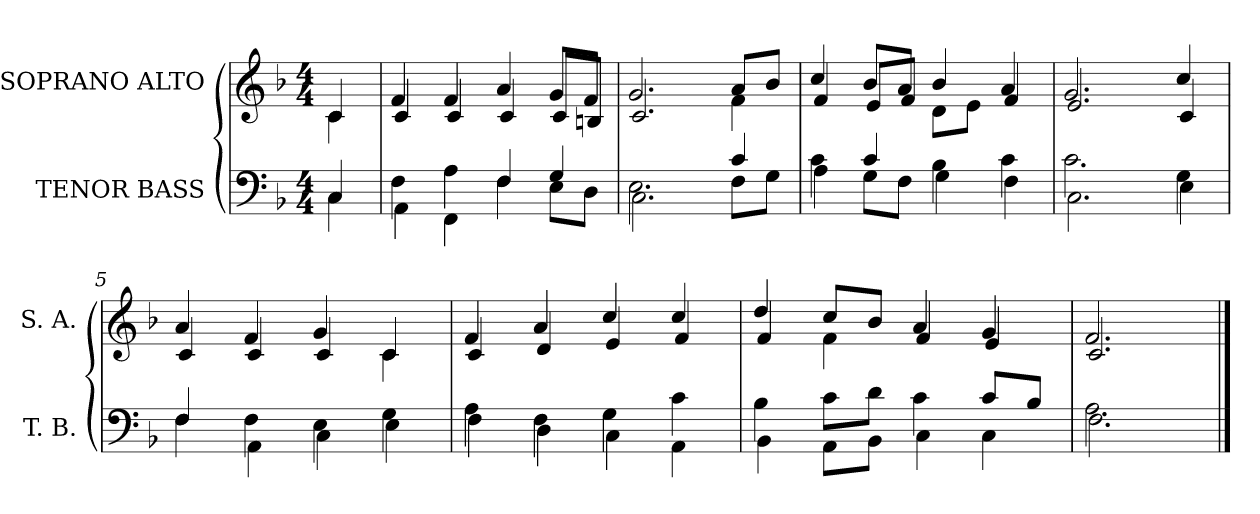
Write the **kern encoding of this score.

**kern	**kern
*part2	*part1
*staff2	*staff1
*I"TENOR BASS	*I"SOPRANO ALTO
*I'T. B.	*I'S. A.
!!LO:PB:g=z
*clefF4	*clefG2
*k[b-]	*k[b-]
*F:	*F:
*M4/4	*M4/4
=	=
*^	*^
4Ci/	4Ci\	4ci/	4ci\
=	=	=	=
4Fi\	4AAi\	4fi/	4ci/
4Ai\	4FFi\	4fi/	4ci/
4Fi/	4Fi\	4ai/	4ci/
4Gi/	8Ei\L	8gi/L	8ci/L
.	8Di\J	8fi/J	8Bni/J
=1	=1	=1	=1
2.Ei\	2.Ci\	2.gi/	2.ci/
4ci/	8Fi\L	8ai/L	4fi\
.	8Gi\J	8b-i/J	.
=2	=2	=2	=2
4ci\	4Ai\	4cci/	4fi/
4ci/	8Gi\L	8b-i/L	8ei/L
.	8Fi\J	8ai/J	8fi/J
4B-i\	4Gi\	4b-i/	8di\L
.	.	.	8ei\J
4ci\	4Fi\	4ai/	4fi/
=3	=3	=3	=3
2.ci\	2.Ci\	2.gi/	2.ei/
!!LO:LB:g=z	!!
=4-	=4-	=4-	=4-
4Gi\	4Ei\	4cci/	4ci/
=5	=5	=5	=5
4Fi/	4Fi\	4ai/	4ci/
4Fi\	4AAi\	4fi/	4ci/
4Ei\	4Ci\	4gi/	4ci/
4Gi\	4Ei\	4ci/	4ci\
=6	=6	=6	=6
4Ai\	4Fi\	4fi/	4ci/
4Fi\	4Di\	4ai/	4di/
4Gi\	4Ci\	4cci/	4ei/
4ci\	4AAi\	4cci/	4fi/
=7	=7	=7	=7
4B-i\	4BB-i\	4ddi/	4fi/
8ci\L	8AAi\L	8cci/L	4fi\
8di\J	8BB-i\J	8b-i/J	.
4ci\	4Ci\	4ai/	4fi/
8ci/L	4Ci\	4gi/	4ei/
8B-i/J	.	.	.
=8	=8	=8	=8
2.Ai\	2.Fi\	2.fi/	2.ci/
*v	*v	*	*
*	*v	*v
==	==
*-	*-
